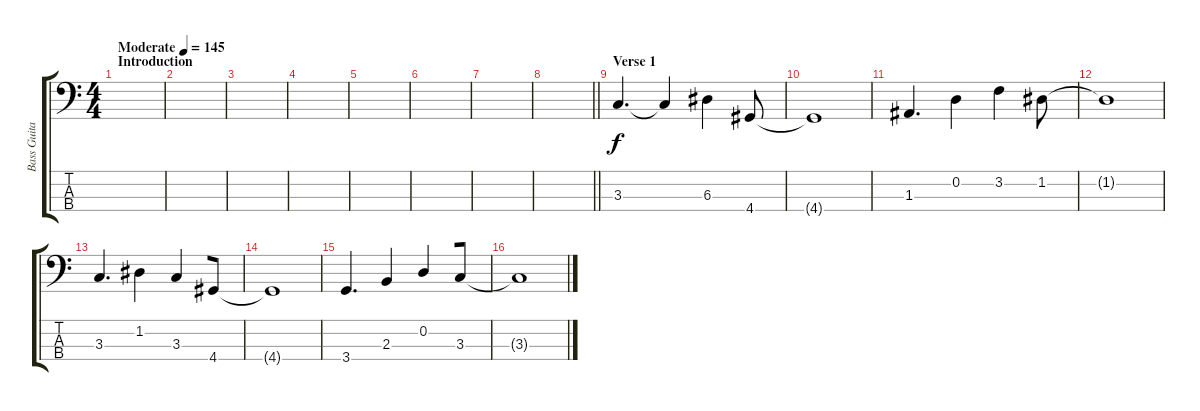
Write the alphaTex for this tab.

\track ("Bass Guitar" "Bass Guita") {instrument electricbassfinger}
\staff {score tabs}
\tuning (G2 D2 A1 E1) {hide}
\ts (4 4)
\section ("" "Introduction")
\tempo (145 "Moderate")
\clef f4
\ks c
|
|
|
|
|
|
|
\barLineRight lightlight
|
\section ("" "Verse 1")
3.3.4{d} 3.3{t}.4 6.3.4 4.4.8 |
4.4{t}.1 |
1.3.4{d} 0.2.4 3.2.4 1.2.8 |
1.2{t}.1 |
3.3.4{d} 1.2.4 3.3.4{beam merge} 4.4.8 |
4.4{t}.1 |
3.4.4{d beam merge} 2.3.4{beam merge} 0.2.4{beam merge} 3.3.8 |
3.3{t}.1
